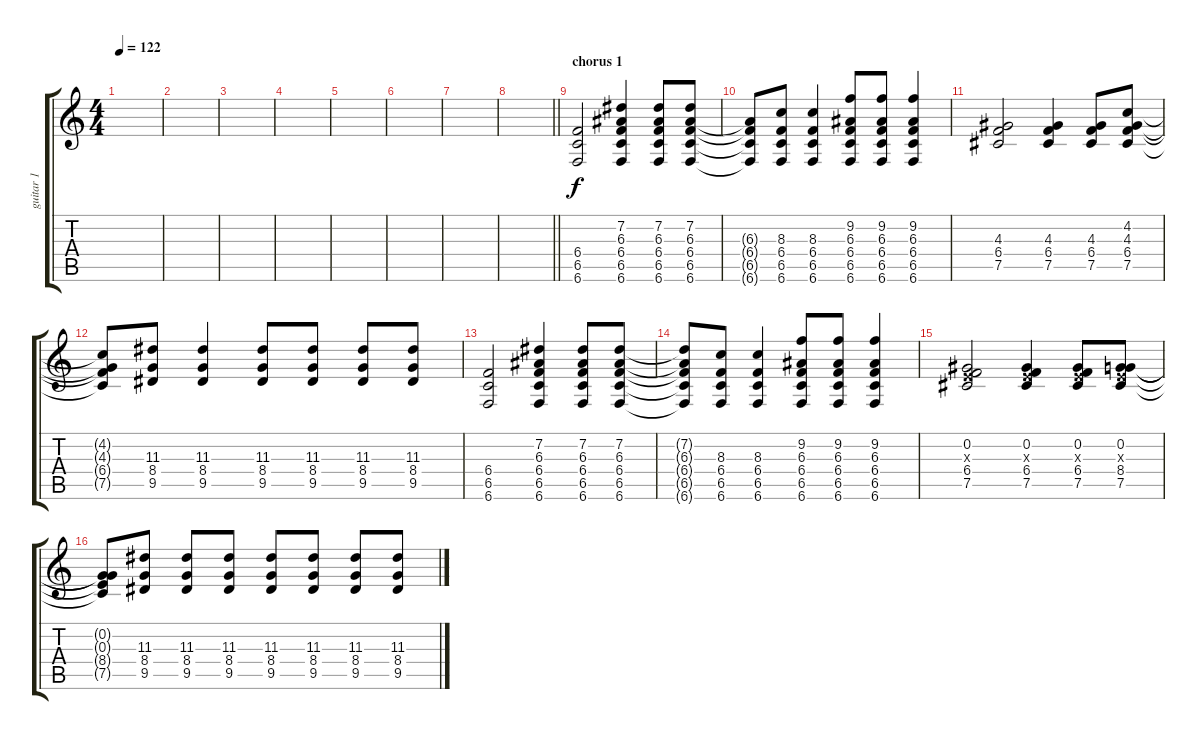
\track ("guitar 1" "guitar 1") {instrument distortionguitar}
\staff {score tabs}
\tuning (Db4 Ab3 E3 B2 Gb2 B1) {hide}
\ts (4 4)
\tempo 122
\clef g2
\ks c
|
|
|
|
|
|
|
\barLineRight lightlight
|
\section ("" "chorus 1")
(6.4 6.5 6.6).2 (7.2 6.3 6.4 6.5 6.6).4 (7.2 6.3 6.4 6.5 6.6).8 (7.2 6.3 6.4 6.5 6.6).8 |
(6.3{t} 6.4{t} 6.5{t} 6.6{t}).8 (8.3 6.4 6.5 6.6).8 (8.3 6.4 6.5 6.6).4 (9.2 6.3 6.4 6.5 6.6).8 (9.2 6.3 6.4 6.5 6.6).8 (9.2 6.3 6.4 6.5 6.6).4 |
(4.3 6.4 7.5).2 (4.3 6.4 7.5).4 (4.3 6.4 7.5).8 (4.2 4.3 6.4 7.5).8 |
(4.2{t} 4.3{t} 6.4{t} 7.5{t}).8 (11.3 8.4 9.5).8 (11.3 8.4 9.5).4 (11.3 8.4 9.5).8 (11.3 8.4 9.5).8 (11.3 8.4 9.5).8 (11.3 8.4 9.5).8 |
(6.4 6.5 6.6).2 (7.2 6.3 6.4 6.5 6.6).4 (7.2 6.3 6.4 6.5 6.6).8 (7.2 6.3 6.4 6.5 6.6).8 |
(7.2{t} 6.3{t} 6.4{t} 6.5{t} 6.6{t}).8 (8.3 6.4 6.5 6.6).8 (8.3 6.4 6.5 6.6).4 (9.2 6.3 6.4 6.5 6.6).8 (9.2 6.3 6.4 6.5 6.6).8 (9.2 6.3 6.4 6.5 6.6).4 |
(0.2 0.3{x} 6.4 7.5).2 (0.2 0.3{x} 6.4 7.5).4 (0.2 0.3{x} 6.4 7.5).8 (0.2 0.3{x} 8.4 7.5).8 |
(0.2{t} 0.3{t} 8.4{t} 7.5{t}).8 (11.3 8.4 9.5).8 (11.3 8.4 9.5).8 (11.3 8.4 9.5).8 (11.3 8.4 9.5).8 (11.3 8.4 9.5).8 (11.3 8.4 9.5).8 (11.3 8.4 9.5).8
